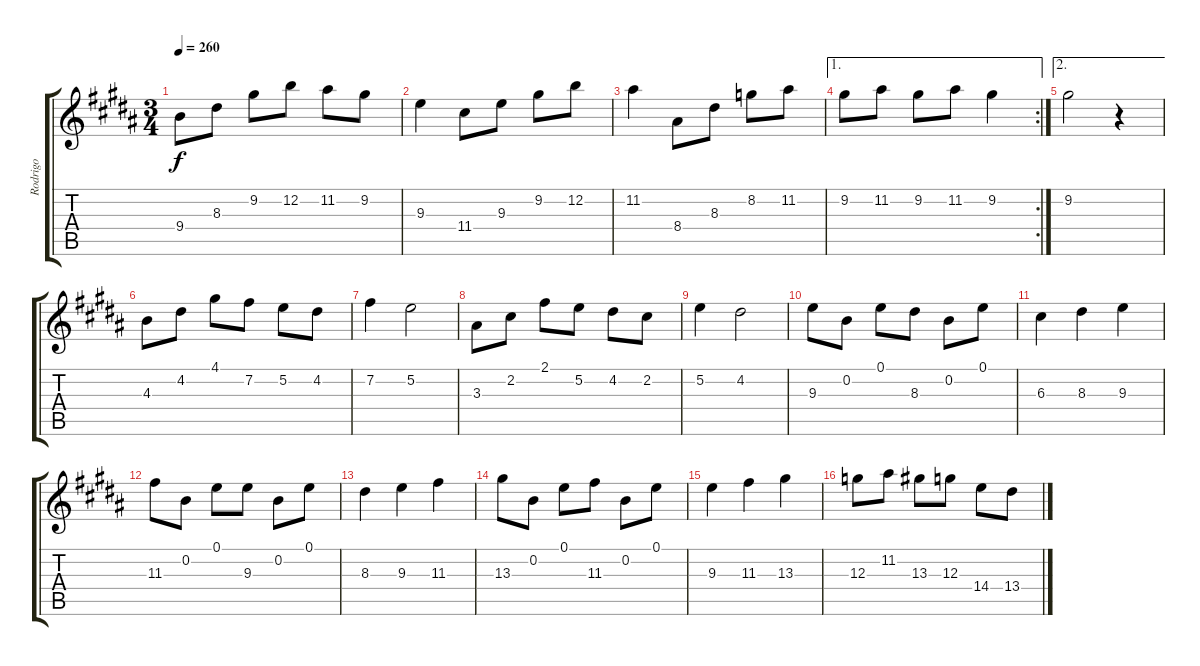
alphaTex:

\track ("Rodrigo" "Rodrigo") {instrument acousticguitarnylon}
\staff {score tabs}
\tuning (E4 B3 G3 D3 A2 E2) {hide}
\ts (3 4)
\tempo 260
\clef g2
\ks b
9.4.8{dy f} 8.3.8 9.2.8 12.2.8 11.2.8 9.2.8 |
9.3.4 11.4.8 9.3.8 9.2.8 12.2.8 |
11.2.4 8.4.8 8.3.8 8.2.8 11.2.8 |
\ae 1
\rc 2
9.2.8 11.2.8 9.2.8 11.2.8 9.2.4 |
\ae 2
9.2.2 r.4 |
4.3.8 4.2.8 4.1.8 7.2.8 5.2.8 4.2.8 |
7.2.4 5.2.2 |
3.3.8 2.2.8 2.1.8 5.2.8 4.2.8 2.2.8 |
5.2.4 4.2.2 |
9.3.8 0.2.8 0.1.8 8.3.8 0.2.8 0.1.8 |
6.3.4 8.3.4 9.3.4 |
11.3.8 0.2.8 0.1.8 9.3.8 0.2.8 0.1.8 |
8.3.4 9.3.4 11.3.4 |
13.3.8 0.2.8 0.1.8 11.3.8 0.2.8 0.1.8 |
9.3.4 11.3.4 13.3.4 |
12.3.8 11.2.8 13.3.8 12.3.8 14.4.8 13.4.8
